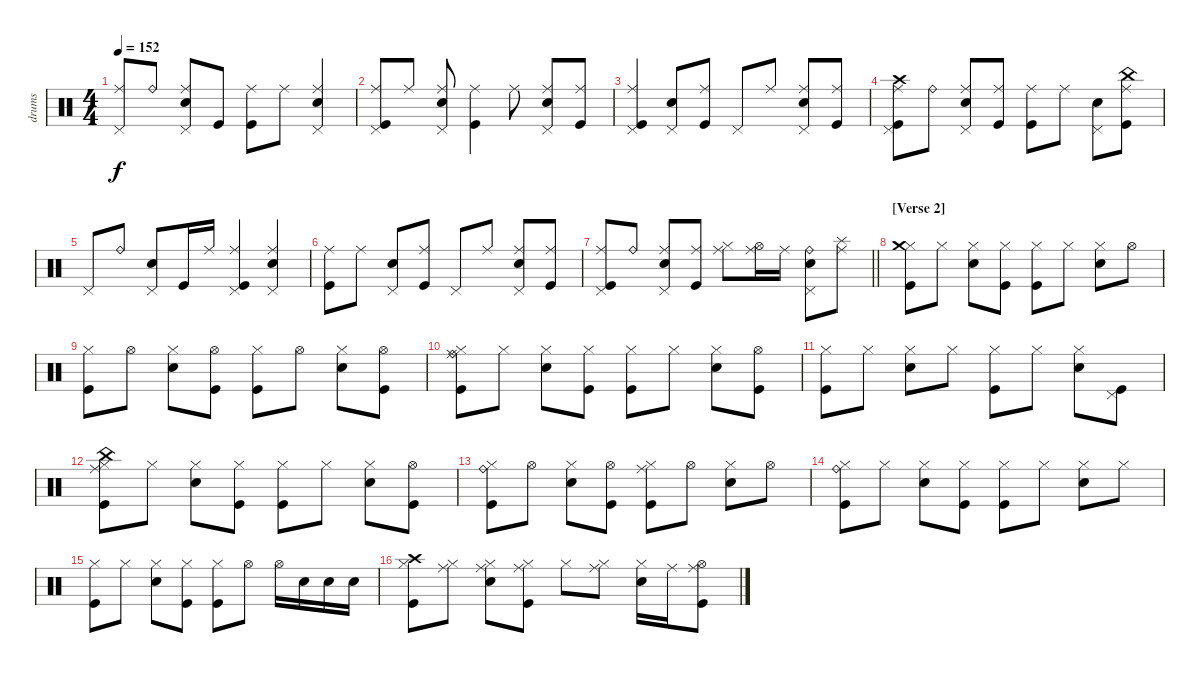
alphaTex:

\track ("drums" "drums") {instrument percussion}
\staff {score}
\articulation defaults
\ts (4 4)
\tempo 152
\clef neutral
\ks c
("Pedal Hi-Hat (hit)" "Ride (middle)").8{dy f} "Ride (bell)".8 ("Pedal Hi-Hat (hit)" "Ride (middle)" "Snare (hit) 2").8 "Kick (hit)".8 ("Kick (hit)" "Ride (middle)").8 "Ride (middle)".8 ("Ride (middle)" "Snare (hit) 2" "Pedal Hi-Hat (hit)").4 |
("Pedal Hi-Hat (hit)" "Ride (middle)" "Kick (hit)").8 "Ride (middle)".8 ("Ride (middle)" "Snare (hit) 2" "Pedal Hi-Hat (hit)").8 ("Kick (hit)" "Ride (middle)").4 "Ride (middle)".8 ("Ride (middle)" "Snare (hit) 2" "Pedal Hi-Hat (hit)").8 ("Kick (hit)" "Ride (middle)").8 |
("Ride (middle)" "Kick (hit)" "Pedal Hi-Hat (hit)").4 ("Snare (hit) 2" "Pedal Hi-Hat (hit)").8 ("Kick (hit)" "Ride (middle)").8 "Pedal Hi-Hat (hit)".8 "Ride (middle)".8 ("Snare (hit) 2" "Pedal Hi-Hat (hit)" "Ride (middle)").8 ("Kick (hit)" "Ride (middle)").8 |
("Kick (hit)" "Pedal Hi-Hat (hit)" "Crash high (hit)" "Ride (middle)").8 "Ride (bell)".8 ("Snare (hit) 2" "Pedal Hi-Hat (hit)" "Ride (middle)").8 ("Kick (hit)" "Ride (middle)").8 ("Kick (hit)" "Ride (middle)").8 "Ride (middle)".8 ("Snare (hit) 2" "Pedal Hi-Hat (hit)").8 ("Kick (hit)" "Ride (middle)" "China (hit)").8 |
"Pedal Hi-Hat (hit)".8 "Ride (bell)".8 ("Snare (hit) 2" "Pedal Hi-Hat (hit)").8 "Kick (hit)".16 "Ride (middle)".16 ("Pedal Hi-Hat (hit)" "Ride (middle)" "Kick (hit)").4 ("Ride (middle)" "Snare (hit) 2" "Pedal Hi-Hat (hit)").4 |
("Kick (hit)" "Ride (middle)").8 "Ride (middle)".8 ("Snare (hit) 2" "Pedal Hi-Hat (hit)").8 ("Kick (hit)" "Ride (middle)").8 "Pedal Hi-Hat (hit)".8 "Ride (middle)".8 ("Snare (hit) 2" "Pedal Hi-Hat (hit)" "Ride (middle)").8 ("Kick (hit)" "Ride (middle)").8 |
\barLineRight lightlight
("Kick (hit)" "Pedal Hi-Hat (hit)" "Ride (middle)").8 "Ride (bell)".8 ("Pedal Hi-Hat (hit)" "Ride (middle)" "Snare (hit) 2").8 ("Kick (hit)" "Ride (middle)").8 ("Hi-Hat (closed)" "Ride (middle)").8 ("Hi-Hat (open)" "Ride (middle)").16 "Ride (middle)".16 ("Snare (hit) 2" "Pedal Hi-Hat (hit)" "Ride (bell)").8 ("Ride (middle)" "Splash (hit)").8 |
\section ("" "[Verse 2]")
("Kick (hit)" "Hi-Hat (closed)" "Crash medium (hit)").8 "Hi-Hat (closed)".8 ("Snare (hit) 2" "Hi-Hat (closed)").8 ("Kick (hit)" "Hi-Hat (closed)").8 ("Kick (hit)" "Hi-Hat (closed)").8 "Hi-Hat (closed)".8 ("Snare (hit) 2" "Hi-Hat (closed)").8 "Hi-Hat (open)".8 |
("Kick (hit)" "Hi-Hat (closed)").8 "Hi-Hat (open)".8 ("Snare (hit) 2" "Hi-Hat (closed)").8 ("Kick (hit)" "Hi-Hat (open)").8 ("Kick (hit)" "Hi-Hat (closed)").8 "Hi-Hat (open)".8 ("Snare (hit) 2" "Hi-Hat (closed)").8 ("Kick (hit)" "Hi-Hat (open)").8 |
("Kick (hit)" "Hi-Hat (closed)" "Ride (middle)" "Ride (bell)").8 "Hi-Hat (closed)".8 ("Snare (hit) 2" "Hi-Hat (closed)").8 ("Kick (hit)" "Hi-Hat (closed)").8 ("Kick (hit)" "Hi-Hat (closed)").8 "Hi-Hat (closed)".8 ("Snare (hit) 2" "Hi-Hat (closed)").8 ("Kick (hit)" "Hi-Hat (open)").8 |
("Kick (hit)" "Hi-Hat (closed)").8 "Hi-Hat (closed)".8 ("Snare (hit) 2" "Hi-Hat (closed)").8 "Hi-Hat (closed)".8 ("Kick (hit)" "Hi-Hat (closed)").8 "Hi-Hat (closed)".8 ("Snare (hit) 2" "Hi-Hat (closed)").8 ("Kick (hit)" "Pedal Hi-Hat (hit)").8 |
("Kick (hit)" "Hi-Hat (closed)" "Ride (middle)" "China (hit)").8 "Hi-Hat (closed)".8 ("Snare (hit) 2" "Hi-Hat (closed)").8 ("Kick (hit)" "Hi-Hat (closed)").8 ("Kick (hit)" "Hi-Hat (closed)").8 "Hi-Hat (closed)".8 ("Snare (hit) 2" "Hi-Hat (closed)").8 ("Kick (hit)" "Hi-Hat (open)").8 |
("Kick (hit)" "Hi-Hat (closed)" "Ride (bell)").8 "Hi-Hat (open)".8 ("Snare (hit) 2" "Hi-Hat (closed)").8 ("Kick (hit)" "Hi-Hat (open)").8 ("Ride (middle)" "Kick (hit)" "Hi-Hat (closed)").8 "Hi-Hat (open)".8 ("Snare (hit) 2" "Hi-Hat (closed)").8 "Hi-Hat (open)".8 |
("Kick (hit)" "Hi-Hat (closed)" "Ride (bell)").8 "Hi-Hat (closed)".8 ("Snare (hit) 2" "Hi-Hat (closed)").8 ("Kick (hit)" "Hi-Hat (closed)").8 ("Kick (hit)" "Hi-Hat (closed)").8 "Hi-Hat (closed)".8 ("Snare (hit) 2" "Hi-Hat (closed)").8 "Hi-Hat (closed)".8 |
("Kick (hit)" "Hi-Hat (closed)").8 "Hi-Hat (closed)".8 ("Snare (hit) 2" "Hi-Hat (closed)").8 ("Kick (hit)" "Hi-Hat (closed)").8 ("Kick (hit)" "Hi-Hat (closed)").8 "Hi-Hat (open)".8 "Hi-Hat (open)".16 "Snare (hit) 2".16 "Snare (hit) 2".16 "Snare (hit) 2".16 |
("Kick (hit)" "Hi-Hat (closed)" "Crash high (hit)").8 ("Hi-Hat (closed)" "Ride (middle)").8 ("Ride (middle)" "Snare (hit) 2" "Hi-Hat (closed)").8 ("Kick (hit)" "Hi-Hat (closed)" "Ride (middle)").8 "Hi-Hat (closed)".8 ("Hi-Hat (closed)" "Ride (middle)").8 ("Snare (hit) 2" "Hi-Hat (closed)").16 "Ride (middle)".16 ("Ride (middle)" "Kick (hit)" "Hi-Hat (open)").8
